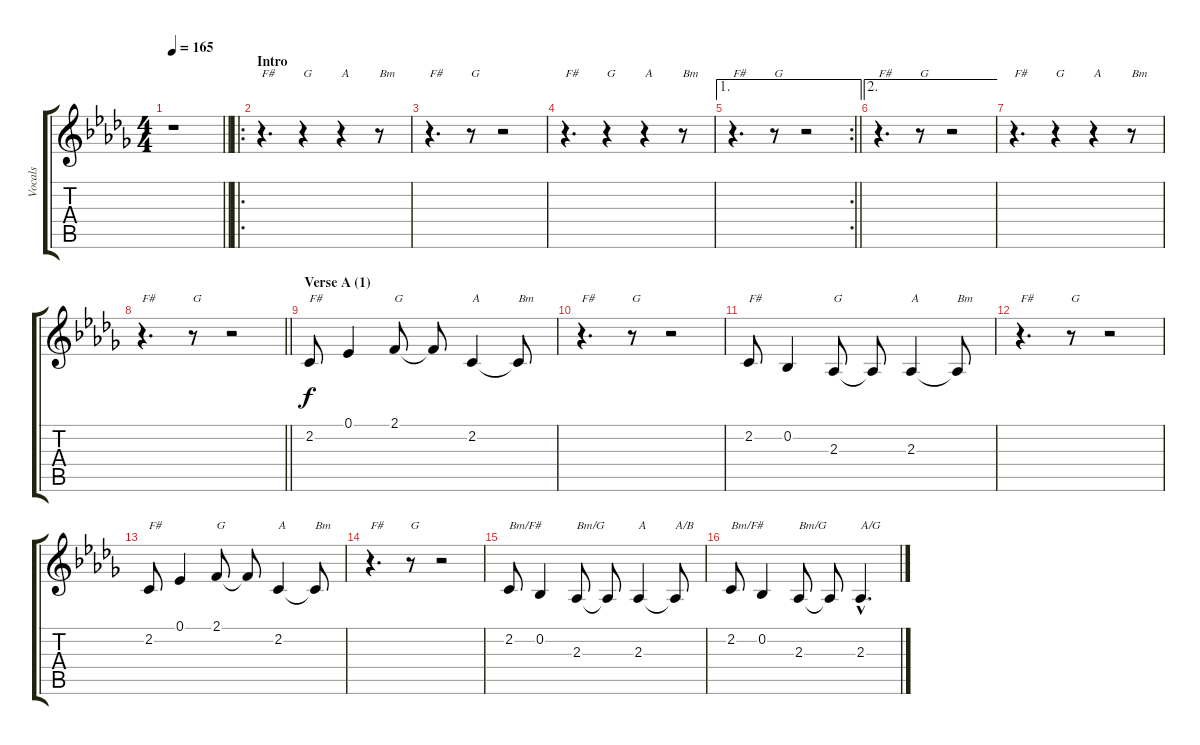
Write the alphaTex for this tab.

\track ("Vocals" "Vocals") {instrument sopranosax}
\staff {score tabs}
\tuning (Eb4 Bb3 Gb3 Db3 Ab2 Eb2) {hide}
\ts (4 4)
\tempo 165
\clef g2
\barLineRight lightlight
\ks bbminor
r.1{dy f instrument sopranosax} |
\ro
\section ("" "Intro")
r.4{d txt "F#"} r.4{txt "G"} r.4{txt "A"} r.8{txt "Bm"} |
r.4{d txt "F#"} r.8{txt "G"} r.2 |
r.4{d txt "F#"} r.4{txt "G"} r.4{txt "A"} r.8{txt "Bm"} |
\ae 1
\rc 2
\barLineRight lightlight
r.4{d txt "F#"} r.8{txt "G"} r.2 |
\ae 2
r.4{d txt "F#"} r.8{txt "G"} r.2 |
r.4{d txt "F#"} r.4{txt "G"} r.4{txt "A"} r.8{txt "Bm"} |
\barLineRight lightlight
r.4{d txt "F#"} r.8{txt "G"} r.2 |
\section ("" "Verse A (1)")
2.2.8{txt "F#"} 0.1.4 2.1.8{txt "G"} 2.1{t}.8 2.2.4{txt "A"} 2.2{t}.8{txt "Bm"} |
r.4{d txt "F#"} r.8{txt "G"} r.2 |
2.2.8{txt "F#"} 0.2.4 2.3.8{txt "G"} 2.3{t}.8 2.3.4{txt "A"} 2.3{t}.8{txt "Bm"} |
r.4{d txt "F#"} r.8{txt "G"} r.2 |
2.2.8{txt "F#"} 0.1.4 2.1.8{txt "G"} 2.1{t}.8 2.2.4{txt "A"} 2.2{t}.8{txt "Bm"} |
r.4{d txt "F#"} r.8{txt "G"} r.2 |
2.2.8{txt "Bm/F#"} 0.2.4 2.3.8{txt "Bm/G"} 2.3{t}.8 2.3.4{txt "A"} 2.3{t}.8{txt "A/B"} |
2.2.8{txt "Bm/F#"} 0.2.4 2.3.8{txt "Bm/G"} 2.3{t}.8 2.3{hac}.4{d txt "A/G"}
